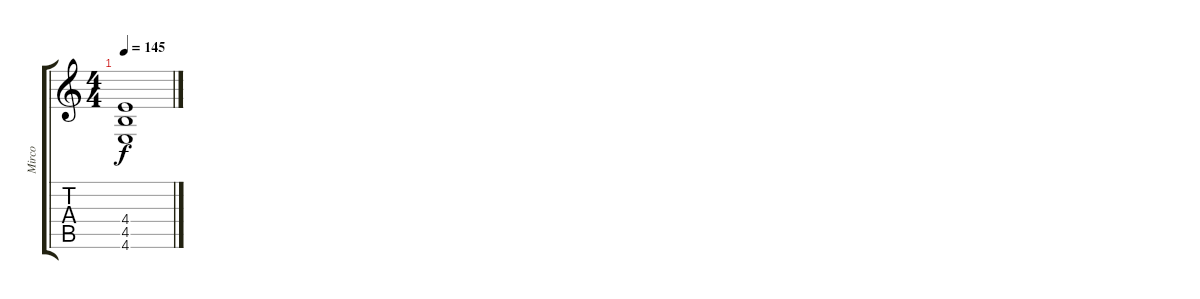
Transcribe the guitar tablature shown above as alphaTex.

\track ("Mirco" "Mirco") {instrument distortionguitar}
\staff {score tabs}
\tuning (D4 A3 F3 C3 G2 C2) {hide}
\ts (4 4)
\tempo 145
\clef g2
\ks c
(4.4 4.5 4.6).1{dy f}
